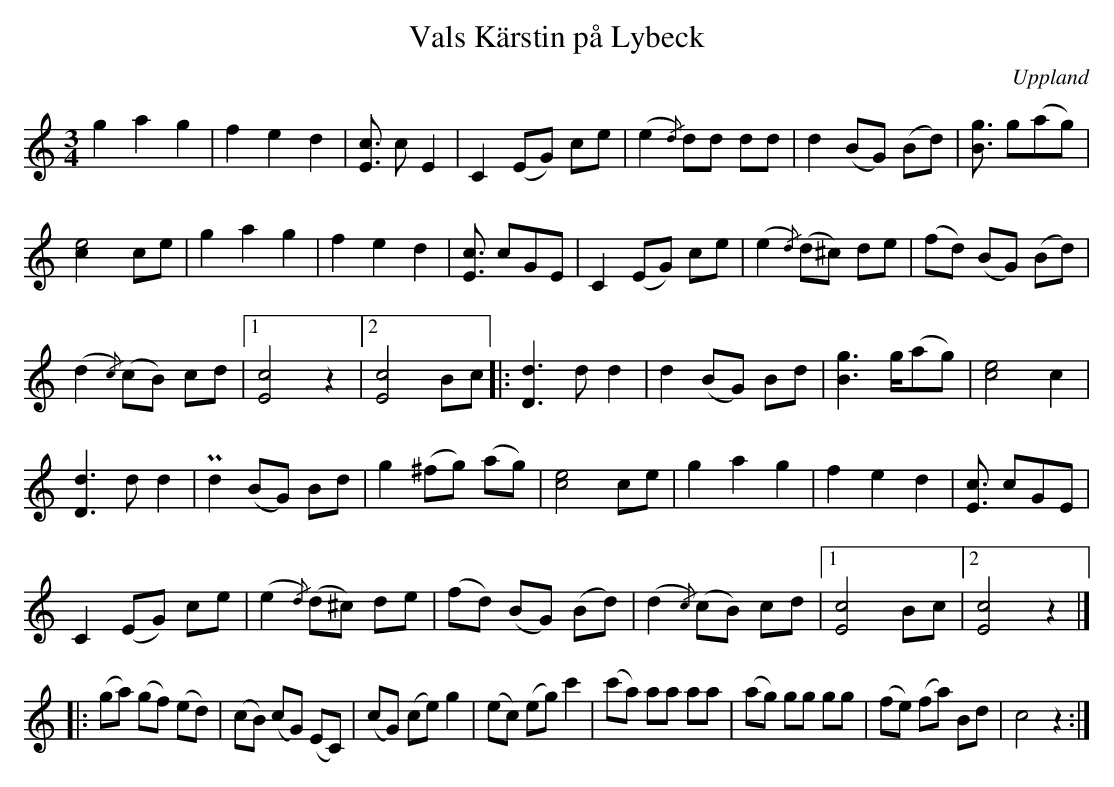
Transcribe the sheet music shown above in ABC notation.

X:1
T:Kärstin på Lybeck, Vals
M:3/4
L:1/8
O:Uppland
Q:170
K:C
g2a2g2 | f2e2d2 | [cE]3/2 cE2 | C2 (EG) ce | (e2{/d}) dd dd | d2 (BG) (Bd) | [gB]3/2 g(ag) |
[e4c2] ce | g2a2g2 | f2e2d2 | [cE]3/2 cGE | C2 (EG) ce | (e2{/d}) (d^c) de | (fd) (BG) (Bd) |
(d2{/c}) (cB) cd |1 [cE]4 z2 |2 [cE]4 Bc |: [dD]2>d2 d2 | d2 (BG) Bd | [gB]2> g(ag) | [ec]4 c2 |
[dD]2>d2 d2 | Pd2 (BG) Bd | g2 (^fg) (ag) | [ec]4 ce | g2a2g2 | f2e2d2 | [cE]3/2 cGE |
C2 (EG) ce | (e2{/d}) (d^c) de | (fd) (BG) (Bd) | (d2{/c}) (cB) cd |1 [cE]4 Bc |2 [cE]4 z2 |]
|: (ga) (gf) (ed) | (cB) (cG) (EC) | (cG) (ce) g2 | (ec) (eg) c'2 | (c'a) aa aa | (ag) gg gg | (fe) (fa) Bd | c4 z2 :|
